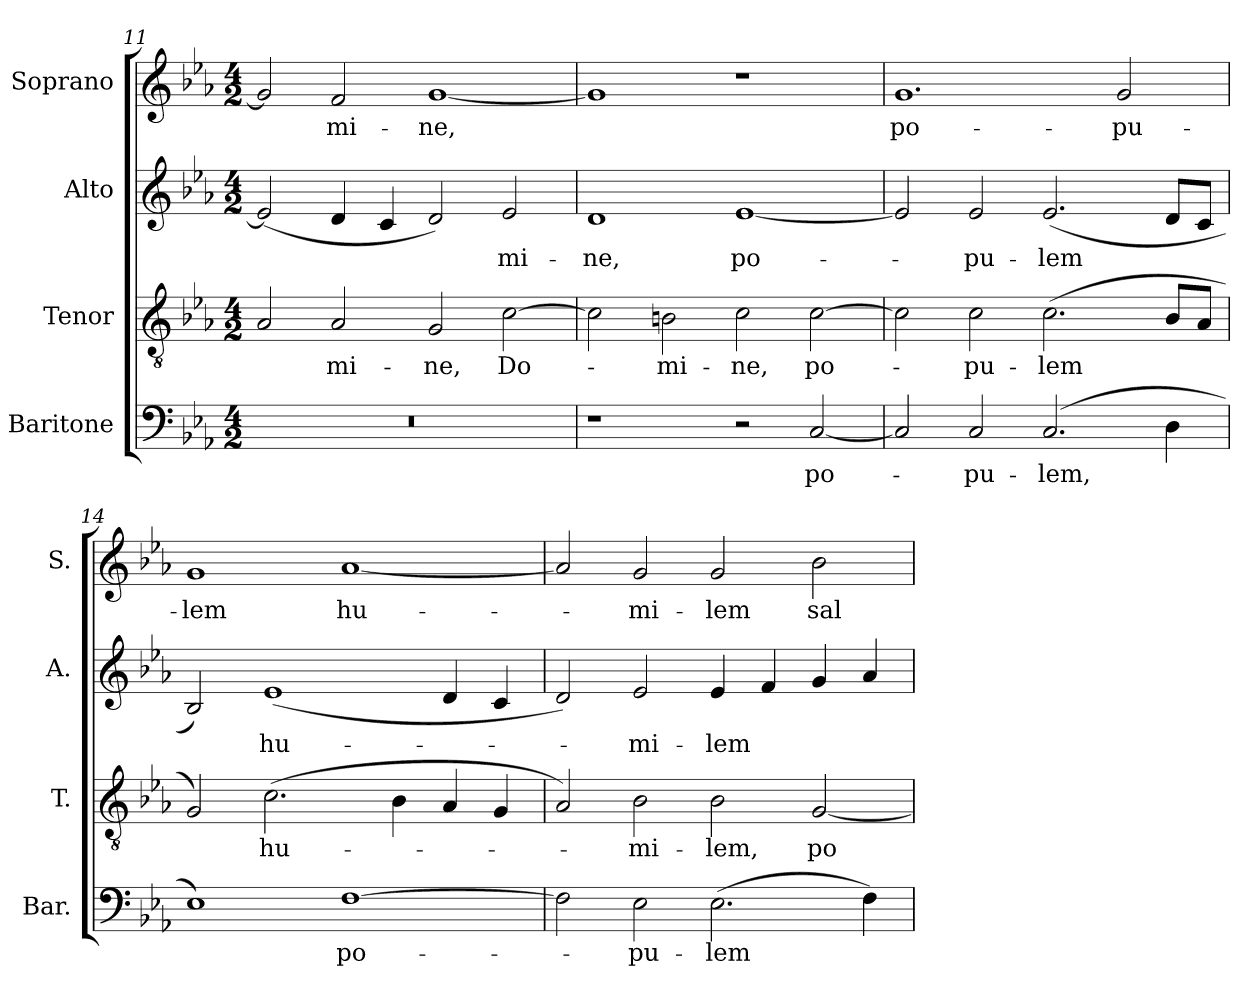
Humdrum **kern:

**kern	**text	**kern	**text	**kern	**text	**kern	**text
*part4	*part4	*part3	*part3	*part2	*part2	*part1	*part1
*staff4	*staff4	*staff3	*staff3	*staff2	*staff2	*staff1	*staff1
*I"Baritone	*	*I"Tenor	*	*I"Alto	*	*I"Soprano	*
*I'Bar.	*	*I'T.	*	*I'A.	*	*I'S.	*
*clefF4	*	*clefGv2	*	*clefG2	*	*clefG2	*
*	*	*ITrd7c12	*	*	*	*	*
*k[b-e-a-]	*	*k[b-e-a-]	*	*k[b-e-a-]	*	*k[b-e-a-]	*
*E-:	*	*E-:	*	*E-:	*	*E-:	*
*M4/2	*	*M4/2	*	*M4/2	*	*M4/2	*
=11	=11	=11	=11	=11	=11	=11	=11
!LO:N:vis=1	!	!	!	!	!	!	!
0r	.	2AA-i/	.	(2e-i/]	.	2gi/]	.
!	!	!	!LO:LY:b:color=#000000	!	!	!	!
!	!	!	!	!	!	!	!LO:LY:b:color=#000000
.	.	2AA-i/	-mi-	4di/	.	2fi/	-mi-
.	.	.	.	4ci/	.	.	.
!	!	!	!LO:LY:b:color=#000000	!	!	!	!
!	!	!	!	!	!	!	!LO:LY:b:color=#000000
.	.	2GGi/	-ne,	2di/)	.	[1gi	-ne,
!	!	!	!LO:LY:b:color=#000000	!	!	!	!
!	!	!	!	!	!LO:LY:b:color=#000000	!	!
.	.	[2Ci\	Do-	2e-i/	-mi-	.	.
=12	=12	=12	=12	=12	=12	=12	=12
!	!	!	!	!	!LO:LY:b:color=#000000	!	!
1r	.	2Ci\]	.	1di	-ne,	1gi]	.
!	!	!	!LO:LY:b:color=#000000	!	!	!	!
.	.	2BBni\	-mi-	.	.	.	.
!	!	!	!LO:LY:b:color=#000000	!	!	!	!
!	!	!	!	!	!LO:LY:b:color=#000000	!	!
2r	.	2Ci\	-ne,	[1e-i	po-	1r	.
!	!LO:LY:b:color=#000000	!	!	!	!	!	!
!	!	!	!LO:LY:b:color=#000000	!	!	!	!
[2Ci/	po-	[2Ci\	po-	.	.	.	.
!!LO:LB:g=z
=13	=13	=13	=13	=13	=13	=13	=13
!	!	!	!	!	!	!	!LO:LY:b:color=#000000
2Ci/]	.	2Ci\]	.	2e-i/]	.	1.gi	po-
!	!LO:LY:b:color=#000000	!	!	!	!	!	!
!	!	!	!LO:LY:b:color=#000000	!	!	!	!
!	!	!	!	!	!LO:LY:b:color=#000000	!	!
2Ci/	-pu-	2Ci\	-pu-	2e-i/	-pu-	.	.
!	!LO:LY:b:color=#000000	!	!	!	!	!	!
!	!	!	!LO:LY:b:color=#000000	!	!	!	!
!	!	!	!	!	!LO:LY:b:color=#000000	!	!
(2.Ci/	-lem,	(2.Ci\	-lem	(2.e-i/	-lem	.	.
!	!	!	!	!	!	!	!LO:LY:b:color=#000000
.	.	.	.	.	.	2gi/	-pu-
4Di\	.	8BB-i/L	.	8di/L	.	.	.
.	.	8AA-i/J	.	8ci/J	.	.	.
=14	=14	=14	=14	=14	=14	=14	=14
!	!	!	!	!	!	!	!LO:LY:b:color=#000000
1E-i)	.	2GGi/)	.	2B-i/)	.	1gi	-lem
!	!	!	!LO:LY:b:color=#000000	!	!	!	!
!	!	!	!	!	!LO:LY:b:color=#000000	!	!
.	.	(2.Ci\	hu-	(1e-i	hu-	.	.
!	!LO:LY:b:color=#000000	!	!	!	!	!	!
!	!	!	!	!	!	!	!LO:LY:b:color=#000000
[1Fi	po-	.	.	.	.	[1a-i	hu-
.	.	4BB-i\	.	.	.	.	.
.	.	4AA-i/	.	4di/	.	.	.
.	.	4GGi/	.	4ci/	.	.	.
=15	=15	=15	=15	=15	=15	=15	=15
2Fi\]	.	2AA-i/)	.	2di/)	.	2a-i/]	.
!	!LO:LY:b:color=#000000	!	!	!	!	!	!
!	!	!	!LO:LY:b:color=#000000	!	!	!	!
!	!	!	!	!	!LO:LY:b:color=#000000	!	!
!	!	!	!	!	!	!	!LO:LY:b:color=#000000
2E-i\	-pu-	2BB-i\	-mi-	2e-i/	-mi-	2gi/	-mi-
!	!LO:LY:b:color=#000000	!	!	!	!	!	!
!	!	!	!LO:LY:b:color=#000000	!	!	!	!
!	!	!	!	!	!LO:LY:b:color=#000000	!	!
!	!	!	!	!	!	!	!LO:LY:b:color=#000000
(2.E-i\	-lem	2BB-i\	-lem,	4e-i/	-lem	2gi/	-lem
.	.	.	.	4fi/	.	.	.
!	!	!	!LO:LY:b:color=#000000	!	!	!	!
!	!	!	!	!	!	!	!LO:LY:b:color=#000000
.	.	[2GGi/	po-	4gi/	.	2b-i\	sal-
4Fi\)	.	.	.	4a-i/	.	.	.
=	=	=	=	=	=	=	=
*-	*-	*-	*-	*-	*-	*-	*-
